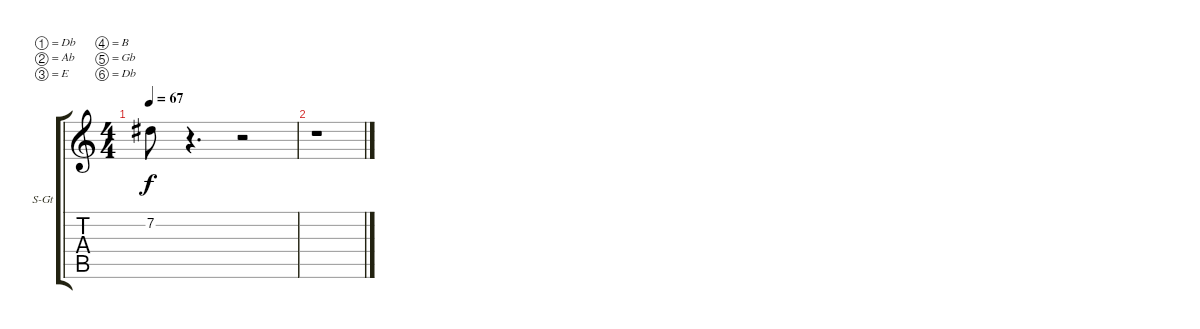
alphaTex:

\defaultSystemsLayout 4
\bracketExtendMode groupsimilarinstruments
\firstSystemTrackNameOrientation horizontal
\otherSystemsTrackNameOrientation horizontal
\track ("Howerdell (Acousitc)" "S-Gt") {instrument acousticguitarsteel}
\staff {score tabs}
\tuning (Db4 Ab3 E3 B2 Gb2 Db2)
\ts (4 4)
\tempo 67
\clef g2
\ks c
7.2.8{dy f} r.4{d} r.2 |
r.1
